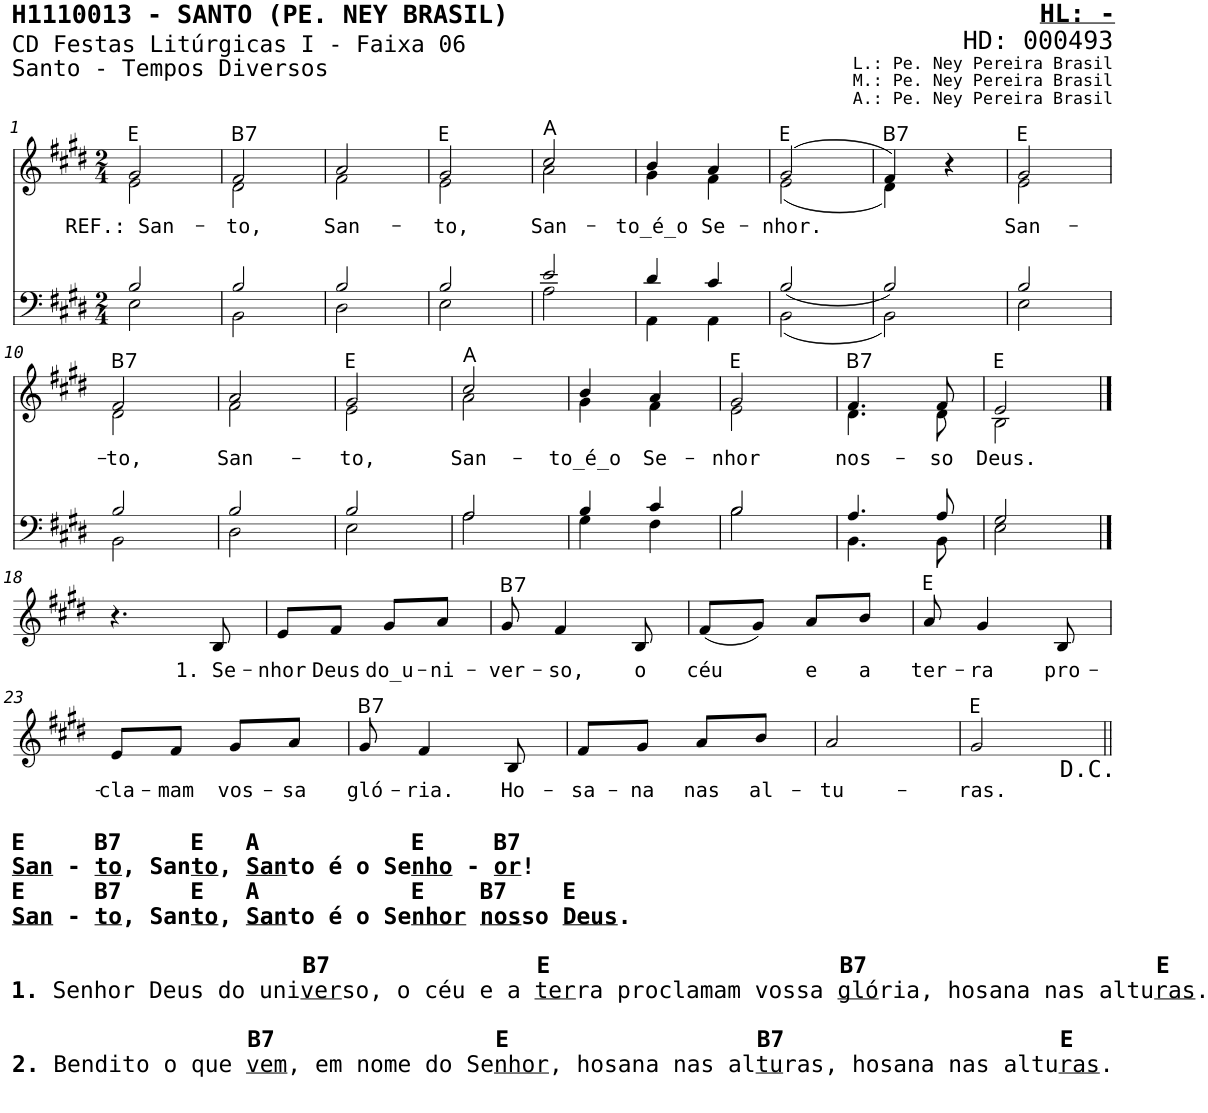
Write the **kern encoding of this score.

**kern	**kern	**text	**harte
*part2	*part1	*part1	*part1
*staff2	*staff1	*staff1	*
*I"Homens	*I"Mulheres	*	*
*stria5	*stria5	*	*
*clefF4	*clefG2	*	*
*k[f#c#g#d#]	*k[f#c#g#d#]	*	*
*M2/4	*M2/4	*	*
=1	=1	=1	=1
*^	*	*	*
*	*^	*	*	*
!	!	!	!	!LO:LY:b	!
*	*	*	*^	*	*
2ryy	2B/	2E\	2g#/	2e\	REF.: San-	E:maj
=2	=2	=2	=2	=2	=2	=2
!	!	!	!	!	!LO:LY:b	!LO:H:kt=7
2ryy	2B/	2BB\	2f#/	2d#\	-to,	B:7
=3	=3	=3	=3	=3	=3	=3
!	!	!	!	!	!LO:LY:b	!
2ryy	2B/	2D#\	2a/	2f#\	San-	.
=4	=4	=4	=4	=4	=4	=4
!	!	!	!	!	!LO:LY:b	!
2ryy	2B/	2E\	2g#/	2e\	-to,	E:maj
=5	=5	=5	=5	=5	=5	=5
!	!	!	!	!	!LO:LY:b	!
2ryy	2e/	2A\	2cc#/	2a\	San-	A:maj
=6	=6	=6	=6	=6	=6	=6
!	!	!	!	!	!LO:LY:b	!
2ryy	4d#/	4AA\	4b/	4g#\	-to_é_o	.
!	!	!	!	!	!LO:LY:b	!
.	4c#/	4AA\	4a/	4f#\	Se-	.
=7	=7	=7	=7	=7	=7	=7
!	!	!	!	!	!LO:LY:b	!
2ryy	(2B/	(2BB\	(2g#/	(2e\	-nhor.	E:maj
=8	=8	=8	=8	=8	=8	=8
!	!	!	!	!	!	!LO:H:kt=7
2ryy	2B/)	2BB\)	4f#/)	4d#\)	.	B:7
.	.	.	4r	4r	.	.
=9	=9	=9	=9	=9	=9	=9
!	!	!	!	!	!LO:LY:b	!
2ryy	2B/	2E\	2g#/	2e\	San-	E:maj
!!LO:LB:g=z	!!
=10	=10	=10	=10	=10	=10	=10
!	!	!	!	!	!LO:LY:b	!LO:H:kt=7
2ryy	2B/	2BB\	2f#/	2d#\	-to,	B:7
=11	=11	=11	=11	=11	=11	=11
!	!	!	!	!	!LO:LY:b	!
2ryy	2B/	2D#\	2a/	2f#\	San-	.
=12	=12	=12	=12	=12	=12	=12
!	!	!	!	!	!LO:LY:b	!
2ryy	2B/	2E\	2g#/	2e\	-to,	E:maj
=13	=13	=13	=13	=13	=13	=13
!	!	!	!	!	!LO:LY:b	!
2ryy	2A/	2A\	2cc#/	2a\	San-	A:maj
=14	=14	=14	=14	=14	=14	=14
!	!	!	!	!	!LO:LY:b	!
2ryy	4B/	4G#\	4b/	4g#\	-to_é_o	.
!	!	!	!	!	!LO:LY:b	!
.	4c#/	4F#\	4a/	4f#\	Se-	.
=15	=15	=15	=15	=15	=15	=15
!	!	!	!	!	!LO:LY:b	!
2ryy	2B/	2B\	2g#/	2e\	-nhor	E:maj
=16	=16	=16	=16	=16	=16	=16
!	!	!	!	!	!LO:LY:b	!LO:H:kt=7
2ryy	4.A/	4.BB\	4.f#/	4.d#\	nos-	B:7
!	!	!	!	!	!LO:LY:b	!
.	8A/	8BB\	8f#/	8d#\	-so	.
=17	=17	=17	=17	=17	=17	=17
!	!	!	!	!	!LO:LY:b	!
2ryy	2G#/	2E\	2e/	2B\	Deus.	E:maj
*v	*v	*v	*	*	*	*
*	*v	*v	*	*
!!LO:LB:g=z
==18	==18	==18	==18
2r	4.r	.	.
!	!	!LO:LY:b	!
.	8B/	1. Se-	.
=19	=19	=19	=19
!	!	!LO:LY:b	!
2r	8e/L	-nhor	.
!	!	!LO:LY:b	!
.	8f#/J	Deus	.
!	!	!LO:LY:b	!
.	8g#/L	do_u-	.
!	!	!LO:LY:b	!
.	8a/J	-ni-	.
=20	=20	=20	=20
!	!	!LO:LY:b	!LO:H:kt=7
2r	8g#/	-ver-	B:7
!	!	!LO:LY:b	!
.	4f#/	-so,	.
!	!	!LO:LY:b	!
.	8B/	o	.
=21	=21	=21	=21
!	!	!LO:LY:b	!
2r	(8f#/L	céu	.
.	8g#/J)	.	.
!	!	!LO:LY:b	!
.	8a/L	e	.
!	!	!LO:LY:b	!
.	8b/J	a	.
=22	=22	=22	=22
!	!	!LO:LY:b	!
2r	8a/	ter-	E:maj
!	!	!LO:LY:b	!
.	4g#/	-ra	.
!	!	!LO:LY:b	!
.	8B/	pro-	.
!!LO:LB:g=z
=23	=23	=23	=23
!LO:TX:b:B:t=E     B7     E   A           E     B7	!	!	!
!LO:TX:b:t=San	!	!	!
!LO:TX:b:t=-	!	!	!
!LO:TX:b:t=to	!	!	!
!LO:TX:b:t=, San	!	!	!
!LO:TX:b:t=to	!	!	!
!LO:TX:b:t=,	!	!	!
!LO:TX:b:t=San	!	!	!
!LO:TX:b:t=to é o Se	!	!	!
!LO:TX:b:t=nho	!	!	!
!LO:TX:b:t=-	!	!	!
!LO:TX:b:t=or	!	!	!
!LO:TX:b:t=!	!	!	!
!LO:TX:b:t=E     B7     E   A           E    B7    E	!	!	!
!LO:TX:b:t=San	!	!	!
!LO:TX:b:t=-	!	!	!
!LO:TX:b:t=to	!	!	!
!LO:TX:b:t=, San	!	!	!
!LO:TX:b:t=to	!	!	!
!LO:TX:b:t=,	!	!	!
!LO:TX:b:t=San	!	!	!
!LO:TX:b:t=to é o Se	!	!	!
!LO:TX:b:t=nhor	!	!	!
!LO:TX:b:t=nos	!	!	!
!LO:TX:b:t=so	!	!	!
!LO:TX:b:t=Deus	!	!	!
!LO:TX:b:t=.	!	!	!
!LO:TX:b:t=B7               E                     B7                     E	!	!	!
!LO:TX:b:t=1.	!	!	!
!LO:TX:b:t=Senhor Deus do uni	!	!	!
!LO:TX:b:t=ver	!	!	!
!LO:TX:b:t=so, o céu e a	!	!	!
!LO:TX:b:t=ter	!	!	!
!LO:TX:b:t=ra proclamam vossa	!	!	!
!LO:TX:b:t=gló	!	!	!
!LO:TX:b:t=ria, hosana nas altu	!	!	!
!LO:TX:b:t=ras	!	!	!
!LO:TX:b:t=.	!	!	!
!LO:TX:b:B:t=B7                E                  B7                    E	!	!	!
!LO:TX:b:t=2.	!	!	!
!LO:TX:b:t=Bendito o que	!	!	!
!LO:TX:b:t=vem	!	!	!
!LO:TX:b:t=, em nome do Se	!	!	!
!LO:TX:b:t=nhor	!	!	!
!LO:TX:b:t=, hosana nas al	!	!	!
!LO:TX:b:t=tu	!	!	!
!LO:TX:b:t=ras, hosana nas altu	!	!	!
!LO:TX:b:t=ras	!	!	!
!LO:TX:b:t=.	!	!	!
!	!	!LO:LY:b	!
2r	8e/L	-cla-	.
!	!	!LO:LY:b	!
.	8f#/J	-mam	.
!	!	!LO:LY:b	!
.	8g#/L	vos-	.
!	!	!LO:LY:b	!
.	8a/J	-sa	.
=24	=24	=24	=24
!	!	!LO:LY:b	!LO:H:kt=7
2r	8g#/	gló-	B:7
!	!	!LO:LY:b	!
.	4f#/	-ria.	.
!	!	!LO:LY:b	!
.	8B/	Ho-	.
=25	=25	=25	=25
!	!	!LO:LY:b	!
2r	8f#/L	-sa-	.
!	!	!LO:LY:b	!
.	8g#/J	-na	.
!	!	!LO:LY:b	!
.	8a/L	nas	.
!	!	!LO:LY:b	!
.	8b/J	al-	.
=26	=26	=26	=26
!	!	!LO:LY:b	!
2r	2a/	-tu-	.
=27	=27	=27	=27
!	!	!LO:LY:b	!
2r	2g#/	-ras.	E:maj
=||	=||	=||	=||
*-	*-	*-	*-
